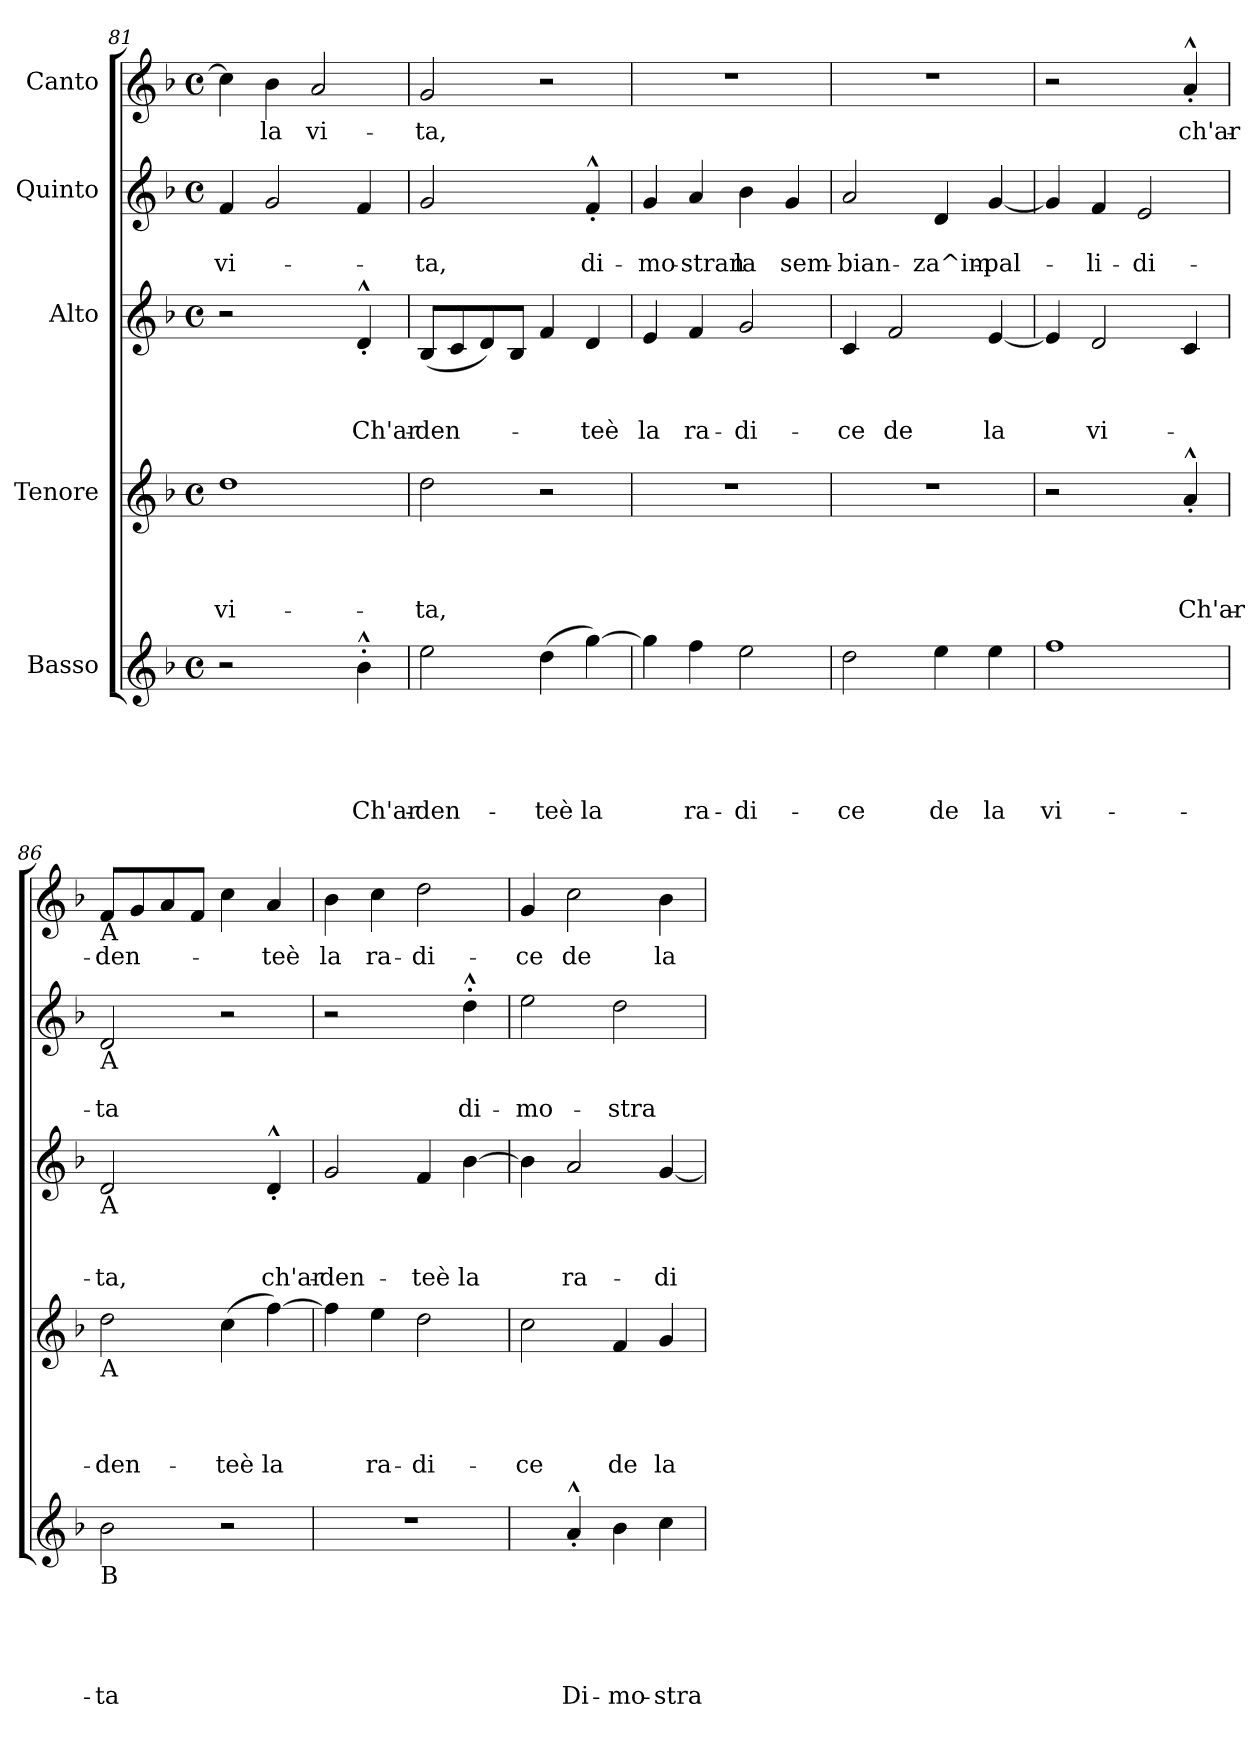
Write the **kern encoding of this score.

**kern	**text	**text	**text	**text	**text	**kern	**text	**text	**text	**text	**kern	**text	**text	**text	**kern	**text	**text	**kern	**text
*part5	*part5	*part5	*part5	*part5	*part5	*part4	*part4	*part4	*part4	*part4	*part3	*part3	*part3	*part3	*part2	*part2	*part2	*part1	*part1
*staff5	*staff5	*staff5	*staff5	*staff5	*staff5	*staff4	*staff4	*staff4	*staff4	*staff4	*staff3	*staff3	*staff3	*staff3	*staff2	*staff2	*staff2	*staff1	*staff1
*I"Basso	*	*	*	*	*	*I"Tenore	*	*	*	*	*I"Alto	*	*	*	*I"Quinto	*	*	*I"Canto	*
*clefG2	*	*	*	*	*	*clefG2	*	*	*	*	*clefG2	*	*	*	*clefG2	*	*	*clefG2	*
*k[b-]	*	*	*	*	*	*k[b-]	*	*	*	*	*k[b-]	*	*	*	*k[b-]	*	*	*k[b-]	*
*F:	*	*	*	*	*	*F:	*	*	*	*	*F:	*	*	*	*F:	*	*	*F:	*
*M4/4	*	*	*	*	*	*M4/4	*	*	*	*	*M4/4	*	*	*	*M4/4	*	*	*M4/4	*
*met(c)	*	*	*	*	*	*met(c)	*	*	*	*	*met(c)	*	*	*	*met(c)	*	*	*met(c)	*
=81	=81	=81	=81	=81	=81	=81	=81	=81	=81	=81	=81	=81	=81	=81	=81	=81	=81	=81	=81
!	!	!	!	!	!	!	!	!	!	!LO:LY:b	!	!	!	!	!	!	!LO:LY:b	!	!
2r	.	.	.	.	.	1dd	.	.	.	vi-	2r	.	.	.	4f/	.	vi-	4cc\]	.
!	!	!	!	!	!	!	!	!	!	!	!	!	!	!	!	!	!	!	!LO:LY:b
.	.	.	.	.	.	.	.	.	.	.	.	.	.	.	2g/	.	.	4b-\	la
!	!	!	!	!	!	!	!	!	!	!	!	!	!	!	!	!	!	!	!LO:LY:b
4ryy	.	.	.	.	.	.	.	.	.	.	4ryy	.	.	.	.	.	.	2a/	vi-
!	!	!	!	!	!LO:LY:b	!	!	!	!	!	!	!	!	!LO:LY:b	!	!	!	!	!
4b-^^>'>\	.	.	.	.	Ch'ar-	.	.	.	.	.	4d^^<'</	.	.	Ch'ar-	4f/	.	.	.	.
=82	=82	=82	=82	=82	=82	=82	=82	=82	=82	=82	=82	=82	=82	=82	=82	=82	=82	=82	=82
!	!	!	!	!	!LO:LY:b	!	!	!	!	!LO:LY:b	!	!	!	!LO:LY:b	!	!	!LO:LY:b	!	!LO:LY:b
2ee\	.	.	.	.	-den-	2dd\	.	.	.	-ta,	(>8B-/L	.	.	-den-	2g/	.	-ta,	2g/	-ta,
.	.	.	.	.	.	.	.	.	.	.	8c/	.	.	.	.	.	.	.	.
.	.	.	.	.	.	.	.	.	.	.	8d/)	.	.	.	.	.	.	.	.
.	.	.	.	.	.	.	.	.	.	.	8B-/J	.	.	.	.	.	.	.	.
!	!	!	!	!	!LO:LY:b	!	!	!	!	!	!	!	!	!	!	!	!	!	!
(<4dd\	.	.	.	.	-teè	2r	.	.	.	.	4f/	.	.	.	4ryy	.	.	2r	.
!	!	!	!	!	!LO:LY:b	!	!	!	!	!	!	!	!	!LO:LY:b	!	!	!LO:LY:b	!	!
[>4gg\)	.	.	.	.	la	.	.	.	.	.	4d/	.	.	-teè	4f^^<'</	.	di-	.	.
=83	=83	=83	=83	=83	=83	=83	=83	=83	=83	=83	=83	=83	=83	=83	=83	=83	=83	=83	=83
!	!	!	!	!	!	!	!	!	!	!	!	!	!	!LO:LY:b	!	!	!LO:LY:b	!	!
4gg\]	.	.	.	.	.	1r	.	.	.	.	4e/	.	.	la	4g/	.	-mo-	1r	.
!	!	!	!	!	!LO:LY:b	!	!	!	!	!	!	!	!	!LO:LY:b	!	!	!LO:LY:b	!	!
4ff\	.	.	.	.	ra-	.	.	.	.	.	4f/	.	.	ra-	4a/	.	-stran	.	.
!	!	!	!	!	!LO:LY:b	!	!	!	!	!	!	!	!	!LO:LY:b	!	!	!LO:LY:b	!	!
2ee\	.	.	.	.	-di-	.	.	.	.	.	2g/	.	.	-di-	4b-\	.	la	.	.
!	!	!	!	!	!	!	!	!	!	!	!	!	!	!	!	!	!LO:LY:b	!	!
.	.	.	.	.	.	.	.	.	.	.	.	.	.	.	4g/	.	sem-	.	.
=84	=84	=84	=84	=84	=84	=84	=84	=84	=84	=84	=84	=84	=84	=84	=84	=84	=84	=84	=84
!	!	!	!	!	!LO:LY:b	!	!	!	!	!	!	!	!	!LO:LY:b	!	!	!LO:LY:b	!	!
2dd\	.	.	.	.	-ce	1r	.	.	.	.	4c/	.	.	-ce	2a/	.	-bian-	1r	.
!	!	!	!	!	!	!	!	!	!	!	!	!	!	!LO:LY:b	!	!	!	!	!
.	.	.	.	.	.	.	.	.	.	.	2f/	.	.	de	.	.	.	.	.
!	!	!	!	!	!LO:LY:b	!	!	!	!	!	!	!	!	!	!	!	!LO:LY:b	!	!
4ee\	.	.	.	.	de	.	.	.	.	.	.	.	.	.	4d/	.	-za^im-	.	.
!	!	!	!	!	!LO:LY:b	!	!	!	!	!	!	!	!	!LO:LY:b	!	!	!LO:LY:b	!	!
4ee\	.	.	.	.	la	.	.	.	.	.	[<4e/	.	.	la	[<4g/	.	-pal-	.	.
=85	=85	=85	=85	=85	=85	=85	=85	=85	=85	=85	=85	=85	=85	=85	=85	=85	=85	=85	=85
!	!	!	!	!	!LO:LY:b	!	!	!	!	!	!	!	!	!	!	!	!	!	!
1ff	.	.	.	.	vi-	2r	.	.	.	.	4e/]	.	.	.	4g/]	.	.	2r	.
!	!	!	!	!	!	!	!	!	!	!	!	!	!	!LO:LY:b	!	!	!LO:LY:b	!	!
.	.	.	.	.	.	.	.	.	.	.	2d/	.	.	vi-	4f/	.	-li-	.	.
!	!	!	!	!	!	!	!	!	!	!	!	!	!	!	!	!	!LO:LY:b	!	!
.	.	.	.	.	.	4ryy	.	.	.	.	.	.	.	.	2e/	.	-di-	4ryy	.
!	!	!	!	!	!	!	!	!	!	!LO:LY:b	!	!	!	!	!	!	!	!	!LO:LY:b
.	.	.	.	.	.	4a^^<'</	.	.	.	Ch'ar-	4c/	.	.	.	.	.	.	4a^^<'</	ch'ar-
!!LO:PB:g=z
=86	=86	=86	=86	=86	=86	=86	=86	=86	=86	=86	=86	=86	=86	=86	=86	=86	=86	=86	=86
!	!	!	!	!	!	!	!	!	!	!	!	!	!	!	!	!	!	!LO:TX:b:t=A	!
!	!	!	!	!	!	!	!	!	!	!	!	!	!	!	!LO:TX:b:t=A	!	!	!	!
!	!	!	!	!	!	!	!	!	!	!	!LO:TX:b:t=A	!	!	!	!	!	!	!	!
!	!	!	!	!	!	!LO:TX:b:t=A	!	!	!	!	!	!	!	!	!	!	!	!	!
!LO:TX:b:t=B	!	!	!	!	!	!	!	!	!	!	!	!	!	!	!	!	!	!	!
!	!	!	!	!	!LO:LY:b	!	!	!	!	!LO:LY:b	!	!	!	!LO:LY:b	!	!	!LO:LY:b	!	!LO:LY:b
2b-\	.	.	.	.	-ta	2dd\	.	.	.	-den-	2d/	.	.	-ta,	2d/	.	-ta	8f/L	-den-
.	.	.	.	.	.	.	.	.	.	.	.	.	.	.	.	.	.	8g/	.
.	.	.	.	.	.	.	.	.	.	.	.	.	.	.	.	.	.	8a/	.
.	.	.	.	.	.	.	.	.	.	.	.	.	.	.	.	.	.	8f/J	.
!	!	!	!	!	!	!	!	!	!	!LO:LY:b	!	!	!	!	!	!	!	!	!
2r	.	.	.	.	.	(<4cc\	.	.	.	-teè	4ryy	.	.	.	2r	.	.	4cc\	.
!	!	!	!	!	!	!	!	!	!	!LO:LY:b	!	!	!	!LO:LY:b	!	!	!	!	!LO:LY:b
.	.	.	.	.	.	[>4ff\)	.	.	.	la	4d^^<'</	.	.	ch'ar-	.	.	.	4a/	-teè
=87	=87	=87	=87	=87	=87	=87	=87	=87	=87	=87	=87	=87	=87	=87	=87	=87	=87	=87	=87
!	!	!	!	!	!	!	!	!	!	!	!	!	!	!LO:LY:b	!	!	!	!	!LO:LY:b
1r	.	.	.	.	.	4ff\]	.	.	.	.	2g/	.	.	-den-	2r	.	.	4b-\	la
!	!	!	!	!	!	!	!	!	!	!LO:LY:b	!	!	!	!	!	!	!	!	!LO:LY:b
.	.	.	.	.	.	4ee\	.	.	.	ra-	.	.	.	.	.	.	.	4cc\	ra-
!	!	!	!	!	!	!	!	!	!	!LO:LY:b	!	!	!	!LO:LY:b	!	!	!	!	!LO:LY:b
.	.	.	.	.	.	2dd\	.	.	.	-di-	4f/	.	.	-teè	4ryy	.	.	2dd\	-di-
!	!	!	!	!	!	!	!	!	!	!	!	!	!	!LO:LY:b	!	!	!LO:LY:b	!	!
.	.	.	.	.	.	.	.	.	.	.	[>4b-\	.	.	la	4dd^^>'>\	.	di-	.	.
=88	=88	=88	=88	=88	=88	=88	=88	=88	=88	=88	=88	=88	=88	=88	=88	=88	=88	=88	=88
!	!	!	!	!	!	!	!	!	!	!LO:LY:b	!	!	!	!	!	!	!LO:LY:b	!	!LO:LY:b
4ryy	.	.	.	.	.	2cc\	.	.	.	-ce	4b-\]	.	.	.	2ee\	.	-mo-	4g/	-ce
!	!	!	!	!	!LO:LY:b	!	!	!	!	!	!	!	!	!LO:LY:b	!	!	!	!	!LO:LY:b
4a^^<'</	.	.	.	.	Di-	.	.	.	.	.	2a/	.	.	ra-	.	.	.	2cc\	de
!	!	!	!	!	!LO:LY:b	!	!	!	!	!LO:LY:b	!	!	!	!	!	!	!LO:LY:b	!	!
4b-\	.	.	.	.	-mo-	4f/	.	.	.	de	.	.	.	.	2dd\	.	-stra	.	.
!	!	!	!	!	!LO:LY:b	!	!	!	!	!LO:LY:b	!	!	!	!LO:LY:b	!	!	!	!	!LO:LY:b
4cc\	.	.	.	.	-stra	4g/	.	.	.	la	[<4g/	.	.	-di-	.	.	.	4b-\	la
=	=	=	=	=	=	=	=	=	=	=	=	=	=	=	=	=	=	=	=
*-	*-	*-	*-	*-	*-	*-	*-	*-	*-	*-	*-	*-	*-	*-	*-	*-	*-	*-	*-
